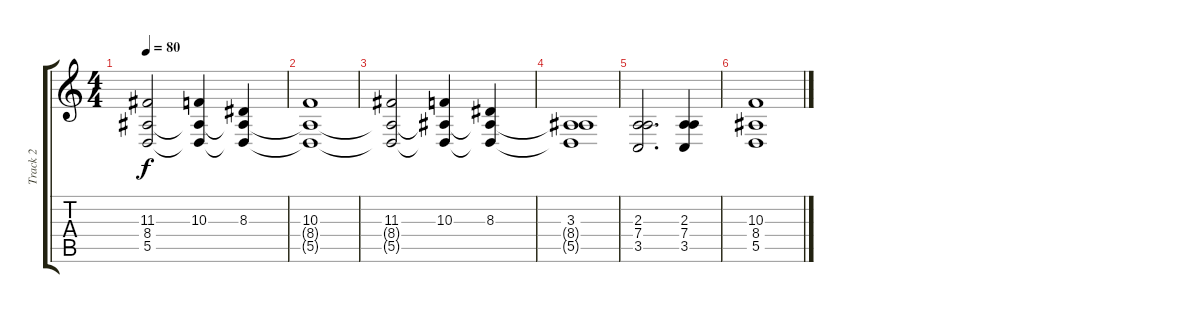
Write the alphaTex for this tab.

\track ("Track 2" "Track 2") {instrument pad8sweep}
\staff {score tabs}
\tuning (E4 B3 G3 D3 A2 E2) {hide}
\ts (4 4)
\tempo 80
\clef g2
\ks c
(11.3 8.4 5.5).2{dy f} (10.3 8.4{t} 5.5{t}).4 (8.3 8.4{t} 5.5{t}).4 |
(10.3 8.4{t} 5.5{t}).1 |
(11.3 8.4{t} 5.5{t}).2 (10.3 8.4{t} 5.5{t}).4 (8.3 8.4{t} 5.5{t}).4 |
(3.3 8.4{t} 5.5{t}).1 |
(2.3 7.4 3.5).2{d} (2.3 7.4 3.5).4 |
(10.3 8.4 5.5).1
